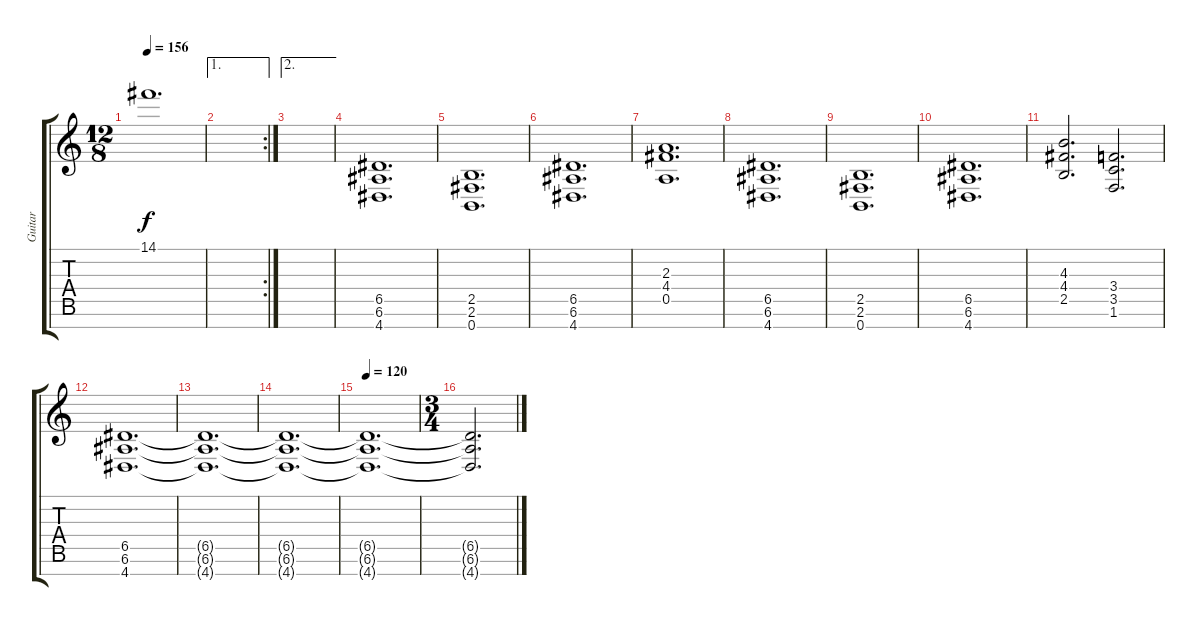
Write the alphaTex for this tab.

\track ("Guitar" "Guitar") {instrument distortionguitar}
\staff {score tabs}
\tuning (E4 B3 G3 D3 A2 E2 B1) {hide}
\ts (12 8)
\tempo 156
\clef g2
\ks c
14.1{t}.1{d dy f} |
\ae 1
\rc 2
|
\ae 2
|
(6.5 6.6 4.7).1{d volume 16} |
(2.5 2.6 0.7).1{d} |
(6.5 6.6 4.7).1{d} |
(2.3 4.4 0.5).1{d} |
(6.5 6.6 4.7).1{d} |
(2.5 2.6 0.7).1{d} |
(6.5 6.6 4.7).1{d} |
(4.3 4.4 2.5).2{d} (3.4 3.5 1.6).2{d} |
(6.5 6.6 4.7).1{d} |
(6.5{t} 6.6{t} 4.7{t}).1{d} |
(6.5{t} 6.6{t} 4.7{t}).1{d} |
\tempo 120
(6.5{t} 6.6{t} 4.7{t}).1{d} |
\ts (3 4)
(6.5{t} 6.6{t} 4.7{t}).2{d}
